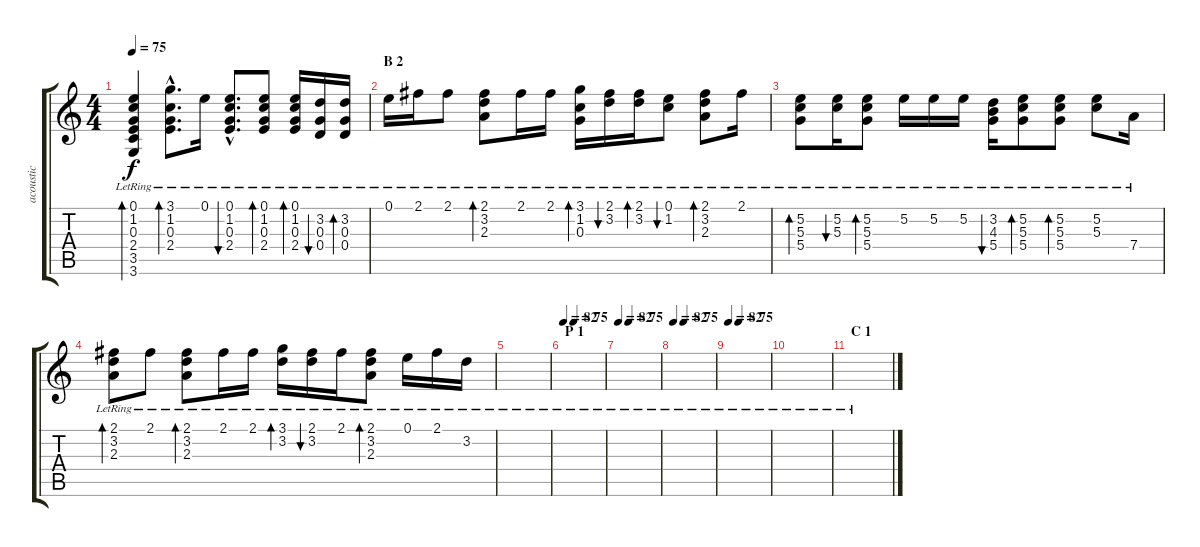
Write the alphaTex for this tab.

\track ("acoustic" "acoustic") {instrument acousticguitarsteel}
\staff {score tabs}
\tuning (E4 B3 G3 D3 A2 E2) {hide}
\ts (4 4)
\tempo 75
\clef g2
\ks c
(0.1{lr} 1.2{lr} 0.3{lr} 2.4{lr} 3.5{lr} 3.6{lr}).4{bd 60 dy f} (3.1{hac lr} 1.2{hac lr} 0.3{hac lr} 2.4{hac lr}).8{d bd 60} 0.1{lr}.16 (0.1{hac lr} 1.2{hac lr} 0.3{hac lr} 2.4{hac lr}).8{d bu 60} (0.1{lr} 1.2{lr} 0.3{lr} 2.4{lr}).8{bd 60} (0.1{lr} 1.2{lr} 0.3{lr} 2.4{lr}).16{bd 60} (3.2{lr} 0.3{lr} 0.4{lr}).16{bu 60} (3.2{lr} 0.3{lr} 0.4{lr}).16{bd 60} |
\section ("" "B 2")
0.1{lr}.16{volume 8 balance 13} 2.1{lr}.16 2.1{lr}.8 (2.1{lr} 3.2{lr} 2.3{lr}).8{bd 60} 2.1{lr}.16 2.1{lr}.16 (3.1{lr} 1.2{lr} 0.3{lr}).16{bd 60} (2.1{lr} 3.2{lr}).16{bu 60} (2.1{lr} 3.2{lr}).16{bd 60} (0.1{lr} 1.2{lr}).8{bu 60} (2.1{lr} 3.2{lr} 2.3{lr}).8{bd 60} 2.1{lr}.16 |
(5.2{lr} 5.3{lr} 5.4{lr}).8{bd 60} (5.2{lr} 5.3{lr}).16{bu 60} (5.2{lr} 5.3{lr} 5.4{lr}).8{bd 60} 5.2{lr}.16 5.2{lr}.16 5.2{lr}.16 (3.2{lr} 4.3{lr} 5.4{lr}).16{bu 60} (5.2{lr} 5.3{lr} 5.4{lr}).8{bd 60} (5.2{lr} 5.3{lr} 5.4{lr}).8{bd 60} (5.2{lr} 5.3{lr}).8 7.4{lr}.16 |
(2.1{lr} 3.2{lr} 2.3{lr}).8{bd 60} 2.1{lr}.8 (2.1{lr} 3.2{lr} 2.3{lr}).8{bd 60} 2.1{lr}.16 2.1{lr}.16 (3.1{lr} 3.2{lr}).16{bd 60} (2.1{lr} 3.2{lr}).16{bu 60} 2.1{lr}.16 (2.1{lr} 3.2{lr} 2.3{lr}).8{bd 60} 0.1{lr}.16 2.1{lr}.16 3.2{lr}.16 |
|
\section ("" "P 1")
\tempo 82
\tempo (75 0.25)
|
\tempo 82
\tempo (75 0.25)
|
\tempo 82
\tempo (75 0.25)
|
\tempo 82
\tempo (75 0.25)
|
|
\section ("" "C 1")
